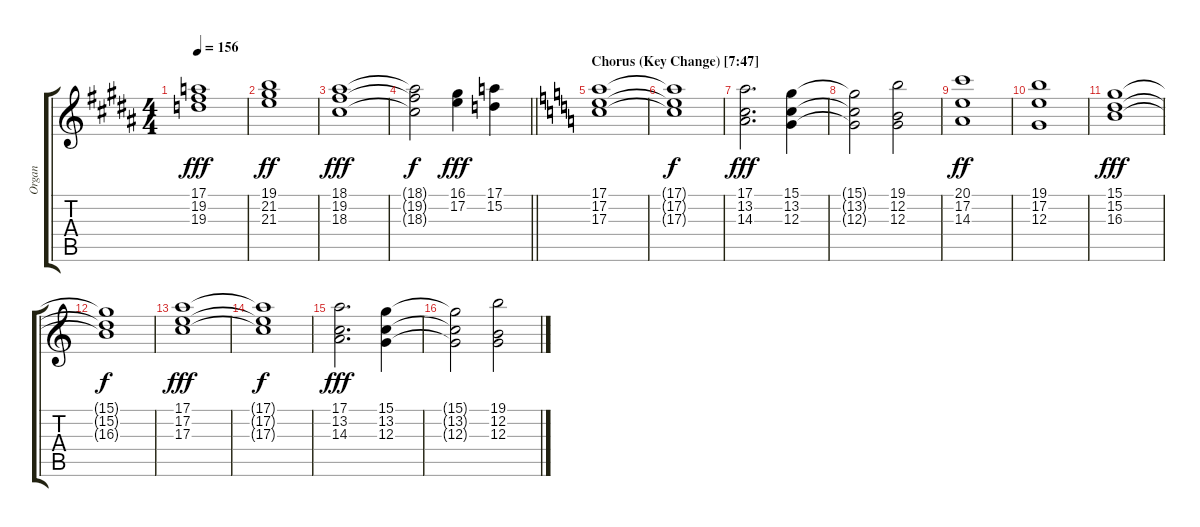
\track ("Organ" "Organ") {instrument churchorgan}
\staff {score tabs}
\tuning (E4 B3 G3 D3 A2 E2) {hide}
\ts (4 4)
\tempo 156
\clef g2
\ks g#minor
(17.1 19.2 19.3).1{dy fff} |
(19.1 21.2 21.3).1{dy ff} |
(18.1 19.2 18.3).1{dy fff} |
\barLineRight lightlight
(18.1{t} 19.2{t} 18.3{t}).2{dy f} (16.1 17.2).4{dy fff} (17.1 15.2).4 |
\section ("" "Chorus (Key Change) [7:47]")
\ks aminor
(17.1 17.2 17.3).1 |
(17.1{t} 17.2{t} 17.3{t}).1{dy f} |
(17.1 13.2 14.3).2{d dy fff} (15.1 13.2 12.3).4 |
(15.1{t} 13.2{t} 12.3{t}).2 (19.1 12.2 12.3).2 |
(20.1 17.2 14.3).1{dy ff} |
(19.1 17.2 12.3).1 |
(15.1 15.2 16.3).1{dy fff} |
(15.1{t} 15.2{t} 16.3{t}).1{dy f} |
(17.1 17.2 17.3).1{dy fff} |
(17.1{t} 17.2{t} 17.3{t}).1{dy f} |
(17.1 13.2 14.3).2{d dy fff} (15.1 13.2 12.3).4 |
(15.1{t} 13.2{t} 12.3{t}).2 (19.1 12.2 12.3).2
